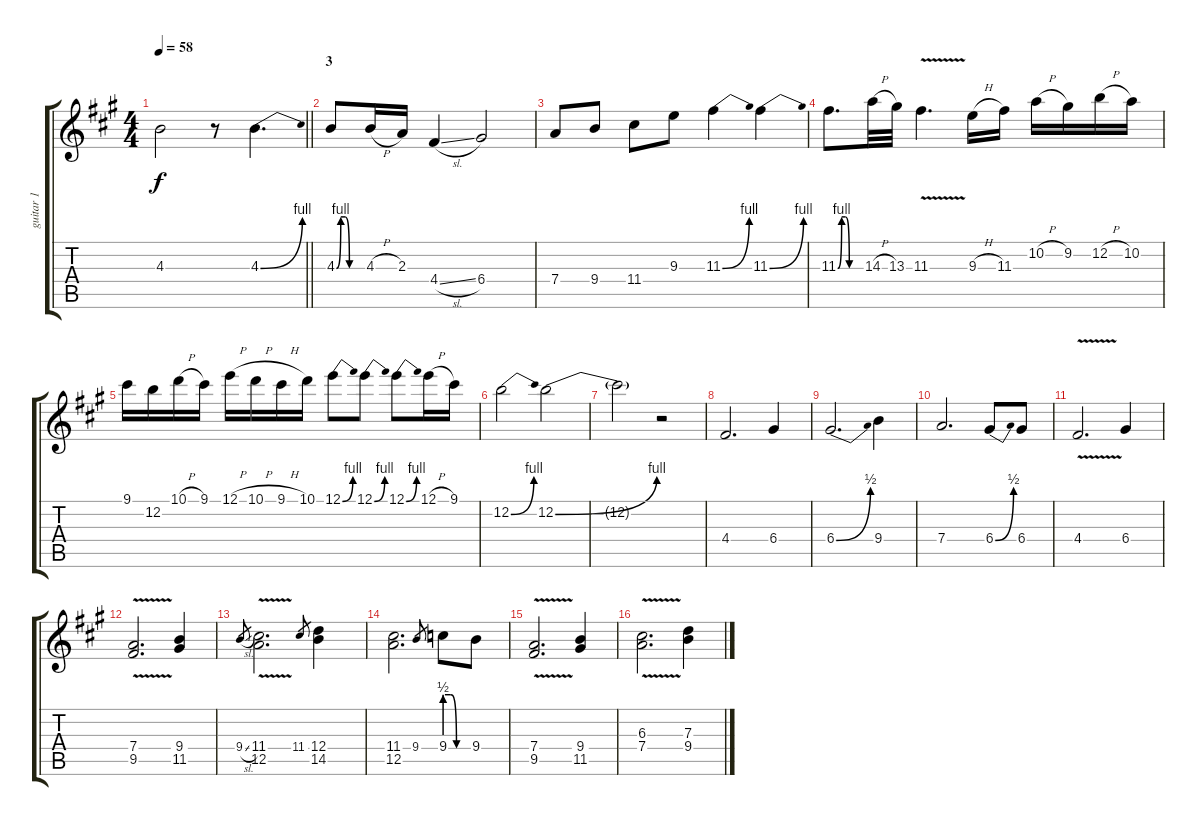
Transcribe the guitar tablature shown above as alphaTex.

\track ("guitar 1" "guitar 1") {instrument overdrivenguitar}
\staff {score tabs}
\tuning (E4 B3 G3 D3 A2 E2) {hide}
\ts (4 4)
\tempo 58
\clef g2
\barLineRight lightlight
\ks a
4.3{t}.2{dy f} r.8 4.3{be (bend 0 0 60 4)}.4{d} |
\section ("" "3")
4.3{be (custom 0 0 10 4 20 4 30 0 60 0)}.8 4.3{h}.16 2.3.16 4.4{sl}.4 6.4.2 |
7.4.8 9.4.8 11.4.8 9.3.8 11.3{be (bend 0 0 60 4)}.4 11.3{be (bend 0 0 60 4)}.4 |
11.3{be (custom 0 0 10 4 20 4 30 0 60 0)}.8{d} 14.3{h}.32 13.3.32 11.3{v}.4{d} 9.3{h}.16 11.3.16 10.2{h}.16 9.2.16 12.2{h}.16 10.2.16 |
9.1.16 12.2.16 10.1{h}.16 9.1.16 12.1{h}.16 10.1{h}.16 9.1{h}.16 10.1.16 12.1{be (bend 0 0 60 4)}.8 12.1{be (bend 0 0 60 4)}.8 12.1{be (bend 0 0 60 4)}.8 12.1{h}.16 9.1.16 |
12.2{be (bend 0 0 60 4)}.2 12.2{be (bend 0 0 60 4)}.2 |
12.2{t}.2 r.2 |
4.4.2{d} 6.4.4 |
6.4{be (bend 0 0 60 2)}.2{d} 9.4.4 |
7.4.2{d} 6.4{be (bend 0 0 60 2)}.8 6.4.8 |
4.4{v}.2{d} 6.4.4 |
(7.4{v} 9.5).2{d} (9.4 11.5).4 |
9.4{sl}.8{gr} (11.4{v} 12.5).2{d} 11.4.8{gr} (12.4 14.5).4 |
(11.4 12.5).2{d} 9.4.8{gr} 9.4{be (custom 0 2 15 2 30 0 60 0)}.8 9.4.8 |
(7.4{v} 9.5).2{d} (9.4 11.5).4 |
(6.3{v} 7.4).2{d} (7.3 9.4).4
